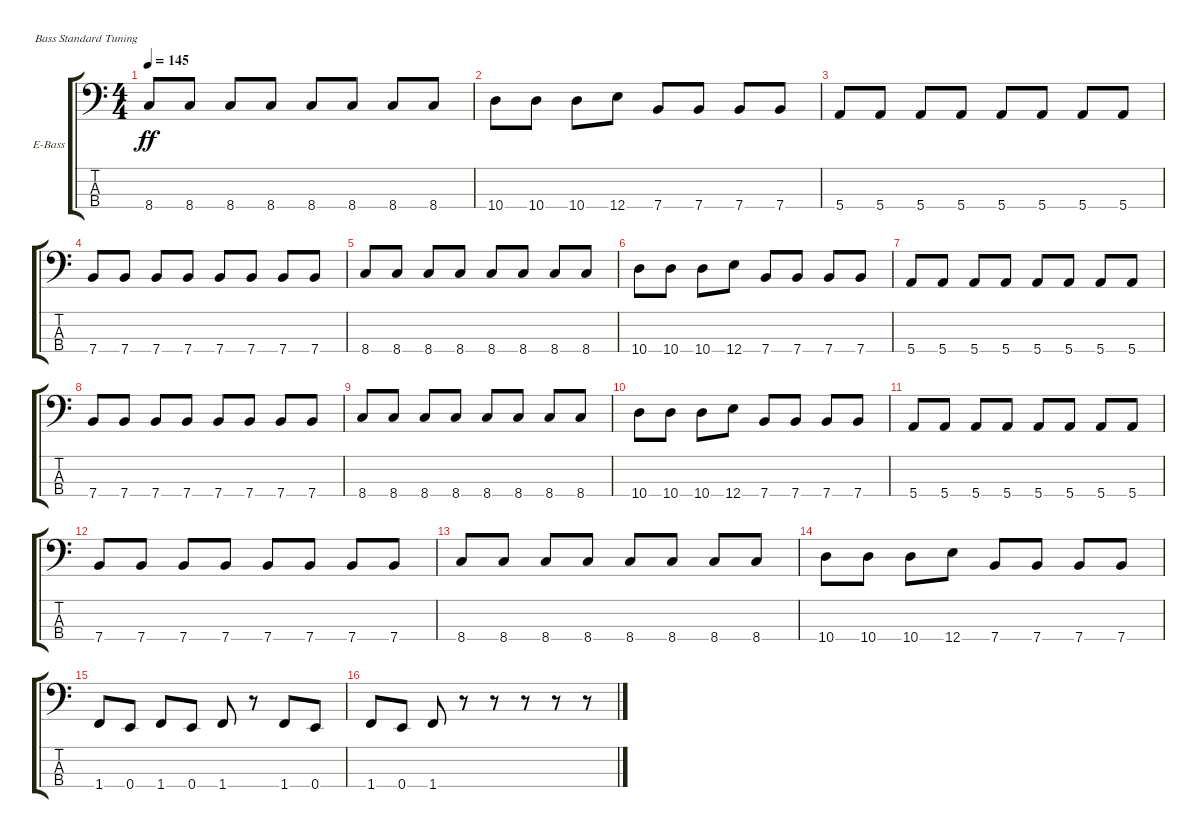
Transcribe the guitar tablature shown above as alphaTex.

\defaultSystemsLayout 4
\bracketExtendMode groupsimilarinstruments
\firstSystemTrackNameOrientation horizontal
\otherSystemsTrackNameOrientation horizontal
\track ("Electric Bass" "E-Bass") {instrument electricbassfinger}
\staff {score tabs}
\tuning (G2 D2 A1 E1)
\ts (4 4)
\tempo 145
\clef f4
\scale
0.333333
\ks c
8.4.8{dy ff} 8.4.8 8.4.8 8.4.8 8.4.8 8.4.8 8.4.8 8.4.8 |
\scale
0.333333 10.4.8 10.4.8 10.4.8 12.4.8 7.4.8 7.4.8 7.4.8 7.4.8 |
\scale
0.333333 5.4.8 5.4.8 5.4.8 5.4.8 5.4.8 5.4.8 5.4.8 5.4.8 |
\scale
0.333333 7.4.8 7.4.8 7.4.8 7.4.8 7.4.8 7.4.8 7.4.8 7.4.8 |
\scale
0.333333 8.4.8 8.4.8 8.4.8 8.4.8 8.4.8 8.4.8 8.4.8 8.4.8 |
\scale
0.333333 10.4.8 10.4.8 10.4.8 12.4.8 7.4.8 7.4.8 7.4.8 7.4.8 |
\scale
0.333333 5.4.8 5.4.8 5.4.8 5.4.8 5.4.8 5.4.8 5.4.8 5.4.8 |
\scale
0.333333 7.4.8 7.4.8 7.4.8 7.4.8 7.4.8 7.4.8 7.4.8 7.4.8 |
\scale
0.333333 8.4.8 8.4.8 8.4.8 8.4.8 8.4.8 8.4.8 8.4.8 8.4.8 |
\scale
0.333333 10.4.8 10.4.8 10.4.8 12.4.8 7.4.8 7.4.8 7.4.8 7.4.8 |
\scale
0.333333 5.4.8 5.4.8 5.4.8 5.4.8 5.4.8 5.4.8 5.4.8 5.4.8 |
\scale
0.333333 7.4.8 7.4.8 7.4.8 7.4.8 7.4.8 7.4.8 7.4.8 7.4.8 |
\scale
0.333333 8.4.8 8.4.8 8.4.8 8.4.8 8.4.8 8.4.8 8.4.8 8.4.8 |
\scale
0.333333 10.4.8 10.4.8 10.4.8 12.4.8 7.4.8 7.4.8 7.4.8 7.4.8 |
\scale
0.333333 1.4.8 0.4.8 1.4.8 0.4.8 1.4.8 r.8 1.4.8 0.4.8 |
\scale
0.333333 1.4.8 0.4.8 1.4.8 r.8 r.8 r.8 r.8 r.8
